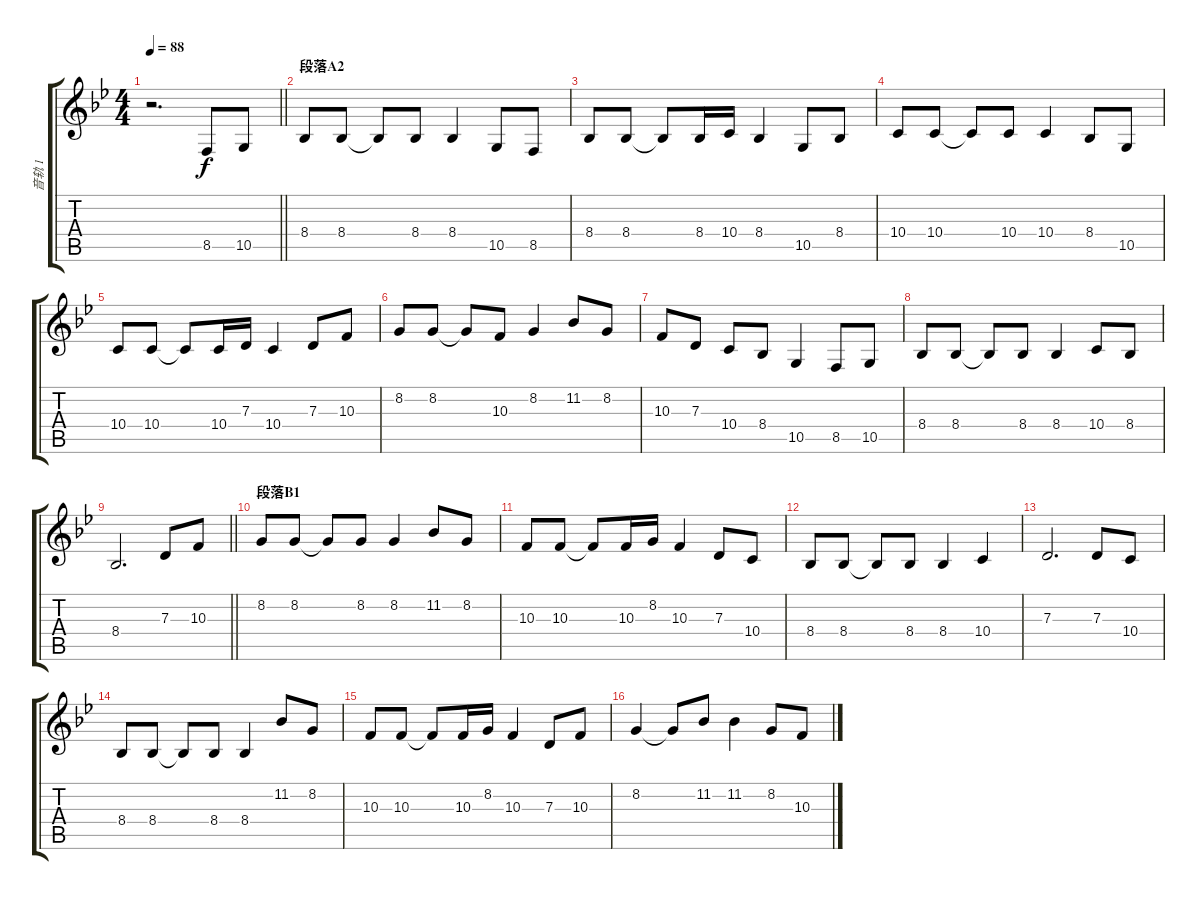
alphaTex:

\track ("音轨 1" "音轨 1") {instrument flute}
\staff {score tabs}
\tuning (E4 B3 G3 D3 A2 E2) {hide}
\ts (4 4)
\tempo 88
\clef g2
\barLineRight lightlight
\ks bb
r.2{d dy f} 8.5.8 10.5.8 |
\section ("" "段落A2")
8.4.8 8.4.8 8.4{t}.8 8.4.8 8.4.4 10.5.8 8.5.8 |
8.4.8 8.4.8 8.4{t}.8 8.4.16 10.4.16 8.4.4 10.5.8 8.4.8 |
10.4.8 10.4.8 10.4{t}.8 10.4.8 10.4.4 8.4.8 10.5.8 |
10.4.8 10.4.8 10.4{t}.8 10.4.16 7.3.16 10.4.4 7.3.8 10.3.8 |
8.2.8 8.2.8 8.2{t}.8 10.3.8 8.2.4 11.2.8 8.2.8 |
10.3.8 7.3.8 10.4.8 8.4.8 10.5.4 8.5.8 10.5.8 |
8.4.8 8.4.8 8.4{t}.8 8.4.8 8.4.4 10.4.8 8.4.8 |
\barLineRight lightlight
8.4.2{d} 7.3.8 10.3.8 |
\section ("" "段落B1")
8.2.8 8.2.8 8.2{t}.8 8.2.8 8.2.4 11.2.8 8.2.8 |
10.3.8 10.3.8 10.3{t}.8 10.3.16 8.2.16 10.3.4 7.3.8 10.4.8 |
8.4.8 8.4.8 8.4{t}.8 8.4.8 8.4.4 10.4.4 |
7.3.2{d} 7.3.8 10.4.8 |
8.4.8 8.4.8 8.4{t}.8 8.4.8 8.4.4 11.2.8 8.2.8 |
10.3.8 10.3.8 10.3{t}.8 10.3.16 8.2.16 10.3.4 7.3.8 10.3.8 |
8.2.4 8.2{t}.8 11.2.8 11.2.4 8.2.8 10.3.8
